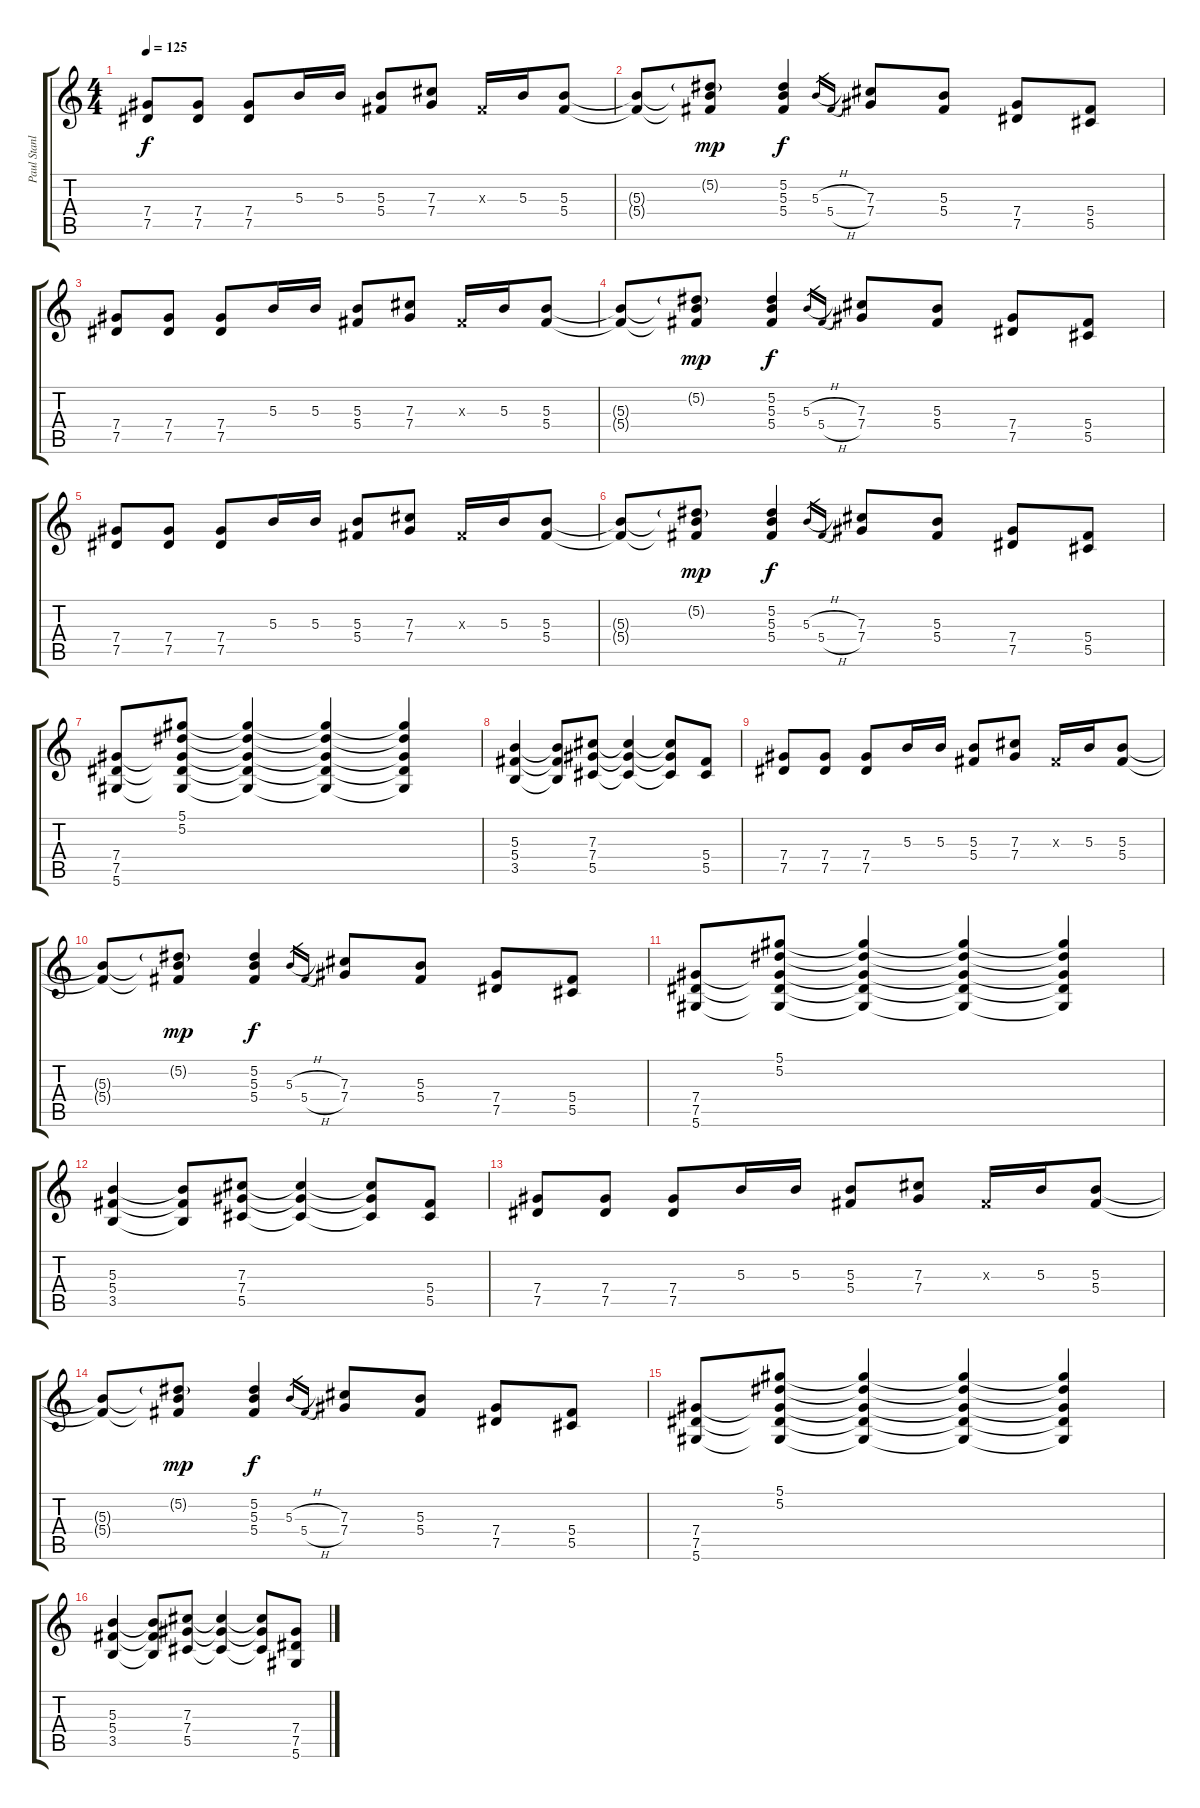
\track ("Paul Stanley" "Paul Stanl") {instrument distortionguitar}
\staff {score tabs}
\tuning (Eb4 Bb3 Gb3 Db3 Ab2 Eb2) {hide}
\ts (4 4)
\tempo 125
\clef g2
\ks c
(7.4 7.5).8{dy f} (7.4 7.5).8 (7.4 7.5).8 5.3.16 5.3.16 (5.3 5.4).8 (7.3 7.4).8 0.3{x}.16 5.3.16 (5.3 5.4).8 |
(5.3{t} 5.4{t}).8 (5.2{g} 5.3{t} 5.4{t}).8{dy mp} (5.2 5.3 5.4).4{dy f} 5.3{h}.16{gr} 5.4{h}.16{gr} (7.3 7.4).8 (5.3 5.4).8 (7.4 7.5).8 (5.4 5.5).8 |
(7.4 7.5).8 (7.4 7.5).8 (7.4 7.5).8 5.3.16 5.3.16 (5.3 5.4).8 (7.3 7.4).8 0.3{x}.16 5.3.16 (5.3 5.4).8 |
(5.3{t} 5.4{t}).8 (5.2{g} 5.3{t} 5.4{t}).8{dy mp} (5.2 5.3 5.4).4{dy f} 5.3{h}.16{gr} 5.4{h}.16{gr} (7.3 7.4).8 (5.3 5.4).8 (7.4 7.5).8 (5.4 5.5).8 |
(7.4 7.5).8 (7.4 7.5).8 (7.4 7.5).8 5.3.16 5.3.16 (5.3 5.4).8 (7.3 7.4).8 0.3{x}.16 5.3.16 (5.3 5.4).8 |
(5.3{t} 5.4{t}).8 (5.2{g} 5.3{t} 5.4{t}).8{dy mp} (5.2 5.3 5.4).4{dy f} 5.3{h}.16{gr} 5.4{h}.16{gr} (7.3 7.4).8 (5.3 5.4).8 (7.4 7.5).8 (5.4 5.5).8 |
(7.4 7.5 5.6).8 (5.1 5.2 7.4{t} 7.5{t} 5.6{t}).8 (5.1{t} 5.2{t} 7.4{t} 7.5{t} 5.6{t}).4 (5.1{t} 5.2{t} 7.4{t} 7.5{t} 5.6{t}).4 (5.1{t} 5.2{t} 7.4{t} 7.5{t} 5.6{t}).4 |
(5.3 5.4 3.5).4 (5.3{t} 5.4{t} 3.5{t}).8 (7.3 7.4 5.5).8 (7.3{t} 7.4{t} 5.5{t}).4 (7.3{t} 7.4{t} 5.5{t}).8 (5.4 5.5).8 |
(7.4 7.5).8 (7.4 7.5).8 (7.4 7.5).8 5.3.16 5.3.16 (5.3 5.4).8 (7.3 7.4).8 0.3{x}.16 5.3.16 (5.3 5.4).8 |
(5.3{t} 5.4{t}).8 (5.2{g} 5.3{t} 5.4{t}).8{dy mp} (5.2 5.3 5.4).4{dy f} 5.3{h}.16{gr} 5.4{h}.16{gr} (7.3 7.4).8 (5.3 5.4).8 (7.4 7.5).8 (5.4 5.5).8 |
(7.4 7.5 5.6).8 (5.1 5.2 7.4{t} 7.5{t} 5.6{t}).8 (5.1{t} 5.2{t} 7.4{t} 7.5{t} 5.6{t}).4 (5.1{t} 5.2{t} 7.4{t} 7.5{t} 5.6{t}).4 (5.1{t} 5.2{t} 7.4{t} 7.5{t} 5.6{t}).4 |
(5.3 5.4 3.5).4 (5.3{t} 5.4{t} 3.5{t}).8 (7.3 7.4 5.5).8 (7.3{t} 7.4{t} 5.5{t}).4 (7.3{t} 7.4{t} 5.5{t}).8 (5.4 5.5).8 |
(7.4 7.5).8 (7.4 7.5).8 (7.4 7.5).8 5.3.16 5.3.16 (5.3 5.4).8 (7.3 7.4).8 0.3{x}.16 5.3.16 (5.3 5.4).8 |
(5.3{t} 5.4{t}).8 (5.2{g} 5.3{t} 5.4{t}).8{dy mp} (5.2 5.3 5.4).4{dy f} 5.3{h}.16{gr} 5.4{h}.16{gr} (7.3 7.4).8 (5.3 5.4).8 (7.4 7.5).8 (5.4 5.5).8 |
(7.4 7.5 5.6).8 (5.1 5.2 7.4{t} 7.5{t} 5.6{t}).8 (5.1{t} 5.2{t} 7.4{t} 7.5{t} 5.6{t}).4 (5.1{t} 5.2{t} 7.4{t} 7.5{t} 5.6{t}).4 (5.1{t} 5.2{t} 7.4{t} 7.5{t} 5.6{t}).4 |
(5.3 5.4 3.5).4 (5.3{t} 5.4{t} 3.5{t}).8 (7.3 7.4 5.5).8 (7.3{t} 7.4{t} 5.5{t}).4 (7.3{t} 7.4{t} 5.5{t}).8 (7.4 7.5 5.6).8
